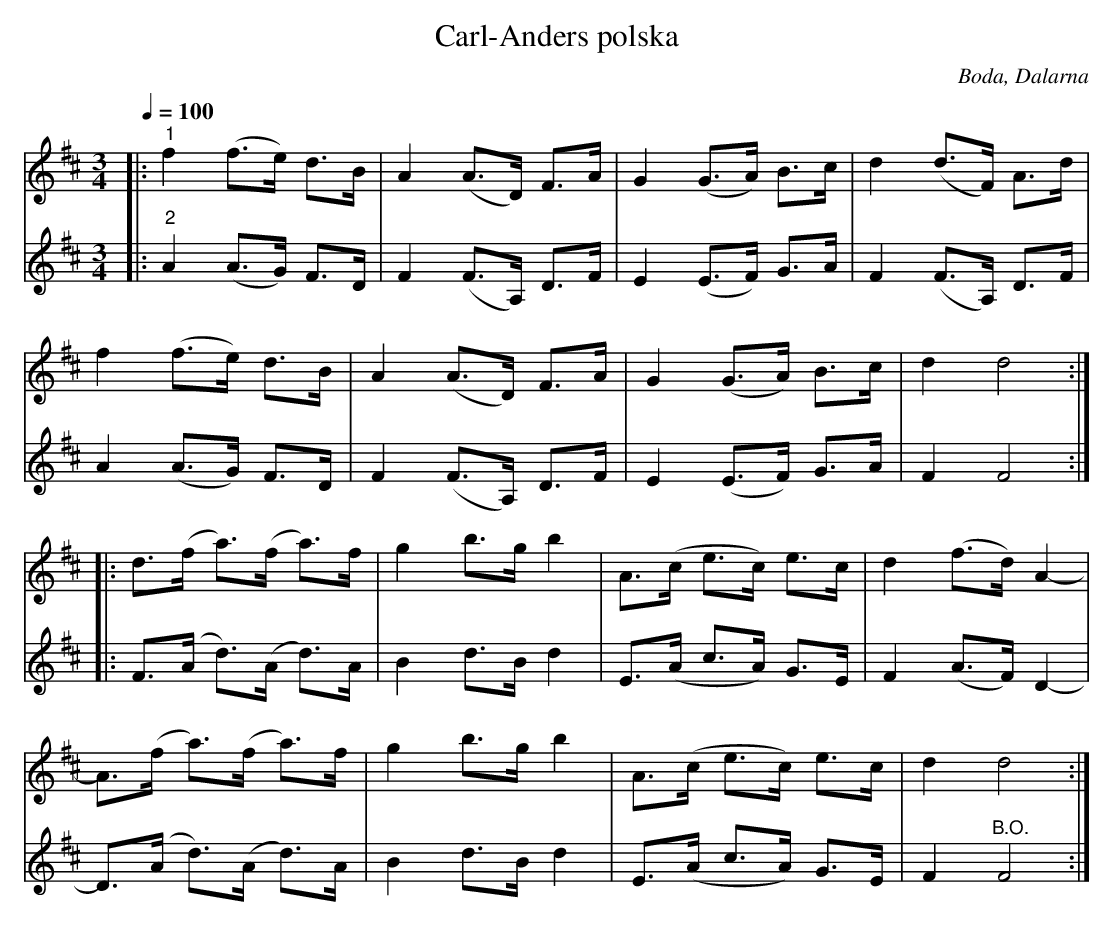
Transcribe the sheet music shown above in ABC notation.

X:1
T:Carl-Anders polska
O:Boda, Dalarna
L:1/8
Q:1/4=100
M:3/4
K:D
V:1
|:"^1" f2 (f>e) d>B | A2 (A>D) F>A | G2 (G>A) B>c | d2 (d>F) A>d |
f2 (f>e) d>B | A2 (A>D) F>A | G2 (G>A) B>c | d2 d4 ::
d>(f a>)(f a>)f | g2 b>g b2 | A>(c e>c) e>c | d2 (f>d) A2- |
A>(f a>)(f a>)f | g2 b>g b2 | A>(c e>c) e>c | d2 d4 :|
V:2
|:"^2" A2 (A>G) F>D | F2 (F>A,) D>F | E2 (E>F) G>A | F2 (F>A,) D>F |
A2 (A>G) F>D | F2 (F>A,) D>F | E2 (E>F) G>A | F2 F4 ::
F>(A d>)(A d>)A | B2 d>B d2 | E>(A c>A) G>E | F2 (A>F) D2- |
D>(A d>)(A d>)A | B2 d>B d2 | E>(A c>A) G>E | F2"^B.O." F4 :|
